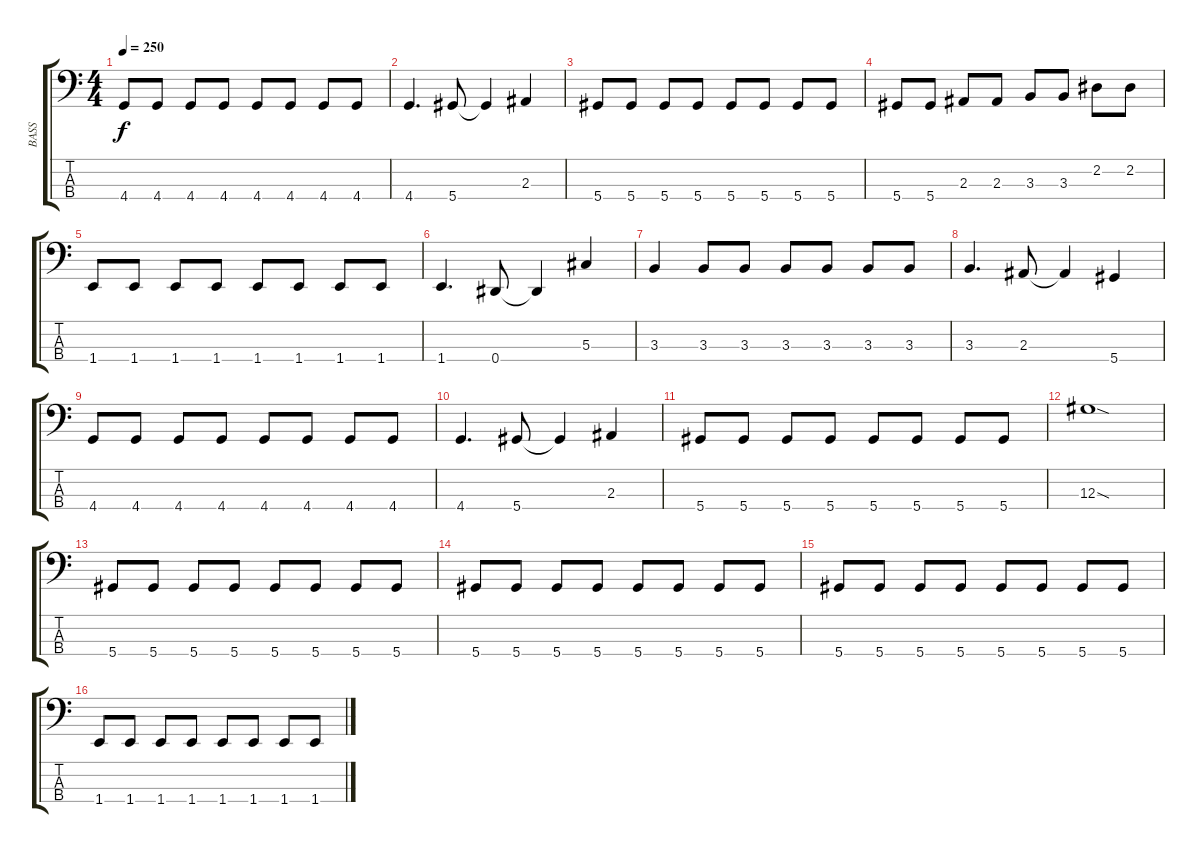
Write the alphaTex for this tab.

\track ("BASS" "BASS") {instrument electricbassfinger}
\staff {score tabs}
\tuning (Gb2 Db2 Ab1 Eb1) {hide}
\ts (4 4)
\tempo 250
\clef f4
\ks aminor
4.4.8{dy f} 4.4.8 4.4.8 4.4.8 4.4.8 4.4.8 4.4.8 4.4.8 |
4.4.4{d} 5.4.8 5.4{t}.4 2.3.4 |
5.4.8 5.4.8 5.4.8 5.4.8 5.4.8 5.4.8 5.4.8 5.4.8 |
5.4.8 5.4.8 2.3.8 2.3.8 3.3.8 3.3.8 2.2.8 2.2.8 |
1.4.8 1.4.8 1.4.8 1.4.8 1.4.8 1.4.8 1.4.8 1.4.8 |
1.4.4{d} 0.4.8 0.4{t}.4 5.3.4 |
3.3.4 3.3.8 3.3.8 3.3.8 3.3.8 3.3.8 3.3.8 |
3.3.4{d} 2.3.8 2.3{t}.4 5.4.4 |
4.4.8 4.4.8 4.4.8 4.4.8 4.4.8 4.4.8 4.4.8 4.4.8 |
4.4.4{d} 5.4.8 5.4{t}.4 2.3.4 |
5.4.8 5.4.8 5.4.8 5.4.8 5.4.8 5.4.8 5.4.8 5.4.8 |
12.3{sod}.1 |
5.4.8 5.4.8 5.4.8 5.4.8 5.4.8 5.4.8 5.4.8 5.4.8 |
5.4.8 5.4.8 5.4.8 5.4.8 5.4.8 5.4.8 5.4.8 5.4.8 |
5.4.8 5.4.8 5.4.8 5.4.8 5.4.8 5.4.8 5.4.8 5.4.8 |
1.4.8 1.4.8 1.4.8 1.4.8 1.4.8 1.4.8 1.4.8 1.4.8
